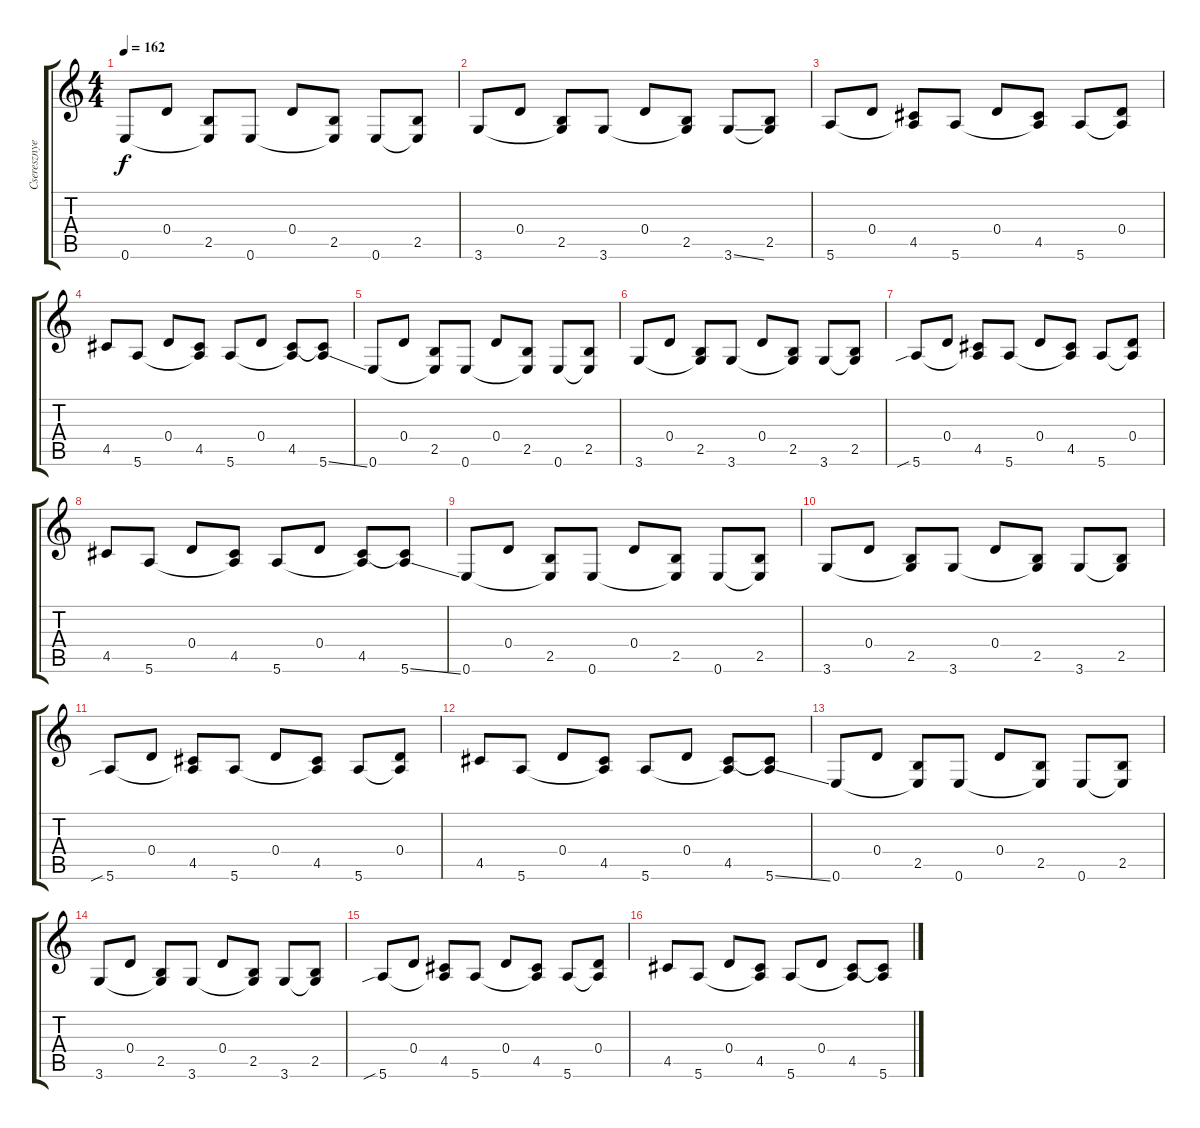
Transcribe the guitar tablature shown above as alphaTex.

\track ("Cseresznye" "Cseresznye") {instrument distortionguitar}
\staff {score tabs}
\tuning (E4 B3 G3 D3 A2 E2) {hide}
\ts (4 4)
\tempo 162
\clef g2
\ks c
0.6.8{dy f instrument electricguitarclean} 0.4.8 (2.5 0.6{t}).8 0.6.8 0.4.8 (2.5 0.6{t}).8 0.6.8 (2.5 0.6{t}).8 |
3.6.8 0.4.8 (2.5 3.6{t}).8 3.6.8 0.4.8 (2.5 3.6{t}).8 3.6{ss}.8 (2.5 3.6{t}).8 |
5.6.8 0.4.8 (4.5 5.6{t}).8 5.6.8 0.4.8 (4.5 5.6{t}).8 5.6.8 (0.4 5.6{t}).8 |
4.5.8 5.6.8 0.4.8 (4.5 5.6{t}).8 5.6.8 0.4.8 (4.5 5.6{t}).8 (4.5{t} 5.6{ss}).8 |
0.6.8 0.4.8 (2.5 0.6{t}).8 0.6.8 0.4.8 (2.5 0.6{t}).8 0.6.8 (2.5 0.6{t}).8 |
3.6.8 0.4.8 (2.5 3.6{t}).8 3.6.8 0.4.8 (2.5 3.6{t}).8 3.6.8 (2.5 3.6{t}).8 |
5.6{sib}.8 0.4.8 (4.5 5.6{t}).8 5.6.8 0.4.8 (4.5 5.6{t}).8 5.6.8 (0.4 5.6{t}).8 |
4.5.8 5.6.8 0.4.8 (4.5 5.6{t}).8 5.6.8 0.4.8 (4.5 5.6{t}).8 (4.5{t} 5.6{ss}).8 |
0.6.8 0.4.8 (2.5 0.6{t}).8 0.6.8 0.4.8 (2.5 0.6{t}).8 0.6.8 (2.5 0.6{t}).8 |
3.6.8 0.4.8 (2.5 3.6{t}).8 3.6.8 0.4.8 (2.5 3.6{t}).8 3.6.8 (2.5 3.6{t}).8 |
5.6{sib}.8 0.4.8 (4.5 5.6{t}).8 5.6.8 0.4.8 (4.5 5.6{t}).8 5.6.8 (0.4 5.6{t}).8 |
4.5.8 5.6.8 0.4.8 (4.5 5.6{t}).8 5.6.8 0.4.8 (4.5 5.6{t}).8 (4.5{t} 5.6{ss}).8 |
0.6.8 0.4.8 (2.5 0.6{t}).8 0.6.8 0.4.8 (2.5 0.6{t}).8 0.6.8 (2.5 0.6{t}).8 |
3.6.8 0.4.8 (2.5 3.6{t}).8 3.6.8 0.4.8 (2.5 3.6{t}).8 3.6.8 (2.5 3.6{t}).8 |
5.6{sib}.8 0.4.8 (4.5 5.6{t}).8 5.6.8 0.4.8 (4.5 5.6{t}).8 5.6.8 (0.4 5.6{t}).8 |
4.5.8 5.6.8 0.4.8 (4.5 5.6{t}).8 5.6.8 0.4.8 (4.5 5.6{t}).8 (4.5{t} 5.6{ss}).8
